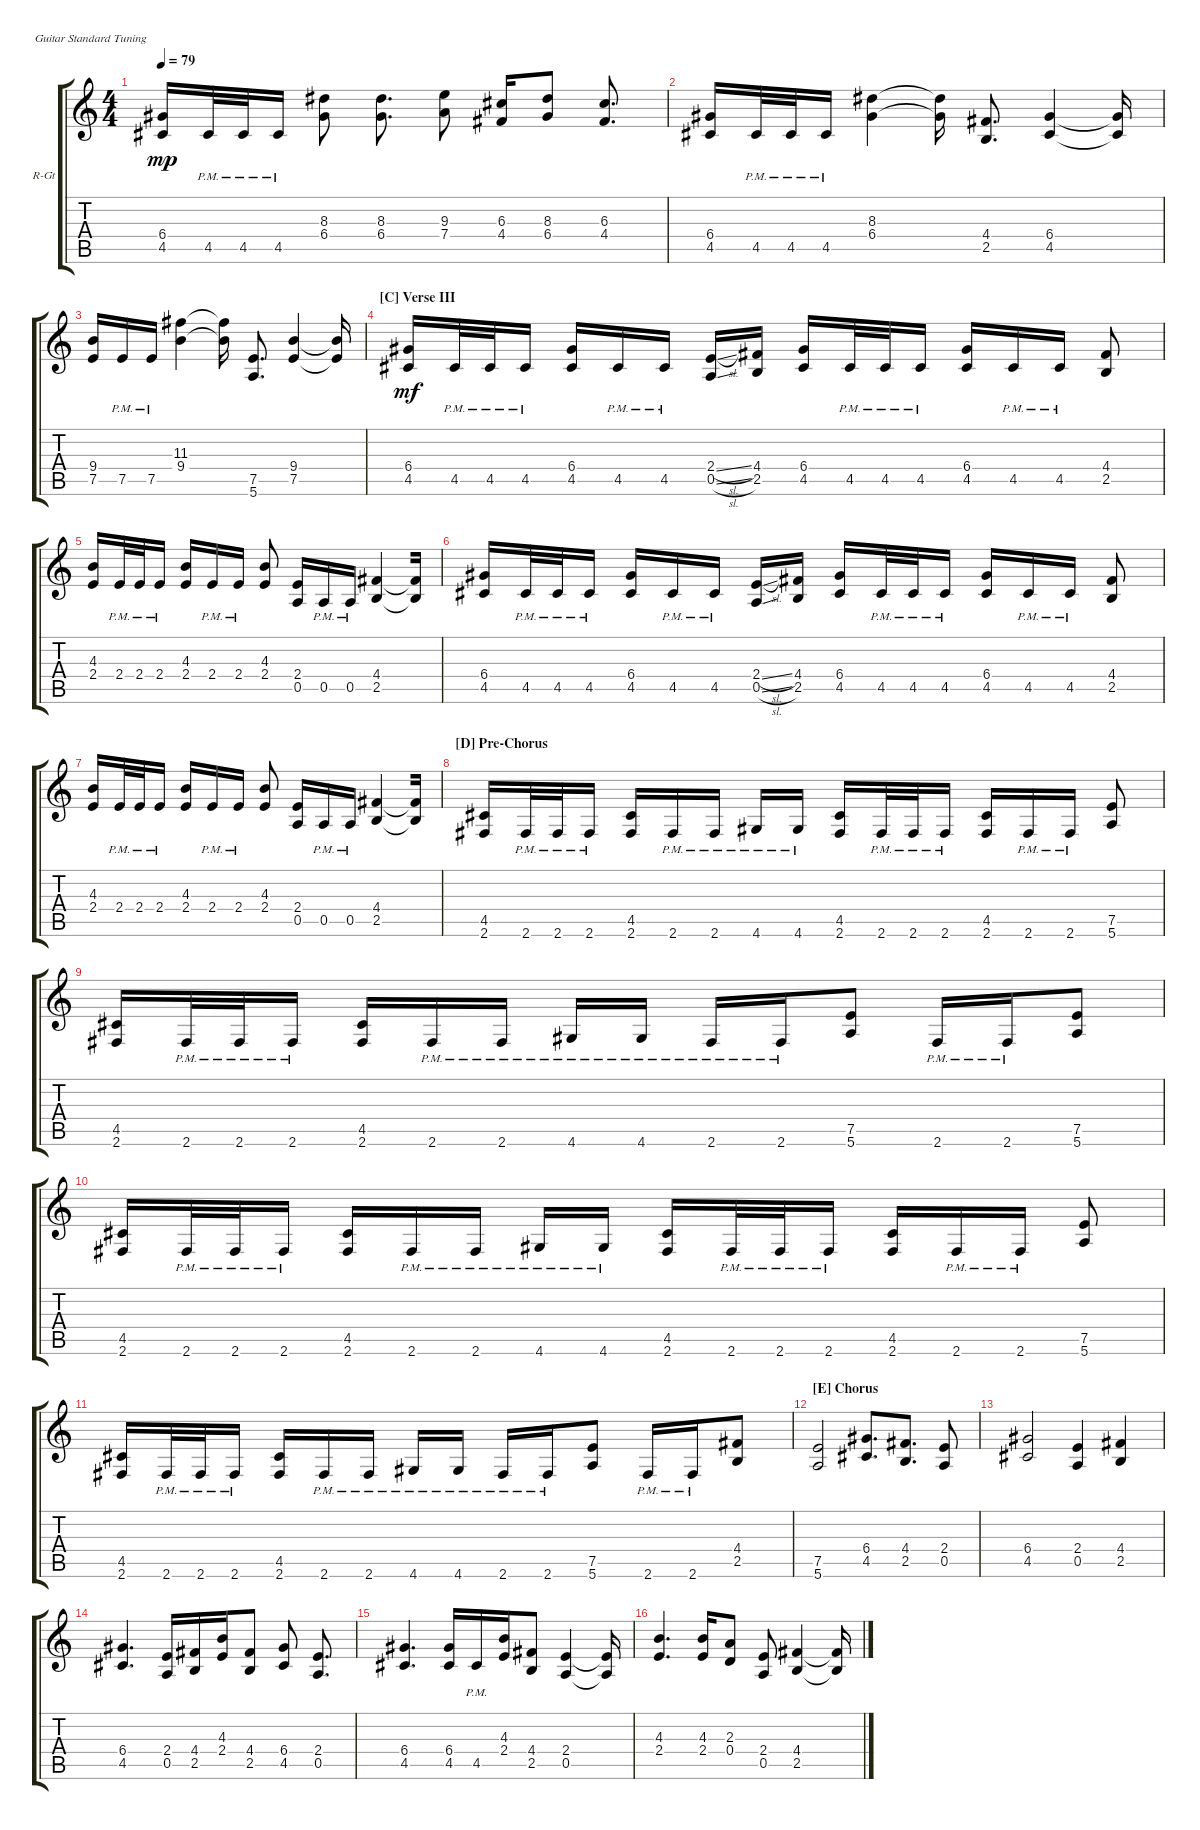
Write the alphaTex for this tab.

\defaultSystemsLayout 4
\bracketExtendMode groupsimilarinstruments
\firstSystemTrackNameOrientation horizontal
\otherSystemsTrackNameOrientation horizontal
\track ("Rhythm Guitar" "R-Gt") {instrument distortionguitar}
\staff {score tabs}
\tuning (E4 B3 G3 D3 A2 E2)
\ts (4 4)
\tempo 79
\clef g2
\ks c
(4.5 6.4).16{dy mp beam merge} 4.5{pm}.32{beam merge} 4.5{pm}.32{beam merge} 4.5{pm}.16{beam split} (6.4 8.3).8{beam split} (6.4 8.3).8{d beam split} (7.4 9.3).8{beam split} (4.4 6.3).16{beam merge} (6.4 8.3).8 (4.4 6.3).8{d beam split} |
(4.5 6.4).16{beam merge} 4.5{pm}.32{beam merge} 4.5{pm}.32{beam merge} 4.5{pm}.16{beam split} (6.4 8.3).4 (6.4{t} 8.3{t}).16 (2.5 4.4).8{d} (4.5 6.4).4 (4.5{t} 6.4{t}).16 |
(7.5 9.4).16{beam merge} 7.5{pm}.16{beam merge} 7.5{pm}.16{beam split} (9.4 11.3).4 (9.4{t} 11.3{t}).16 (5.6 7.5).8{d} (7.5 9.4).4 (7.5{t} 9.4{t}).16 |
\section ("C" "Verse III")
(4.5 6.4).16{dy mf beam merge} 4.5{pm}.32 4.5{pm}.32 4.5{pm}.16{beam split} (4.5 6.4).16{beam merge} 4.5{pm}.16 4.5{pm}.16{beam split} (0.5{sl} 2.4{sl}).16{beam merge} (2.5 4.4).16 (4.5 6.4).16{beam merge} 4.5{pm}.32 4.5{pm}.32 4.5{pm}.16{beam split} (4.5 6.4).16{beam merge} 4.5{pm}.16 4.5{pm}.16{beam split} (2.5 4.4).8{beam split} |
(2.4 4.3).16{beam merge} 2.4{pm}.32 2.4{pm}.32 2.4{pm}.16{beam split} (2.4 4.3).16{beam merge} 2.4{pm}.16 2.4{pm}.16{beam split} (2.4 4.3).8{beam split} (0.5 2.4).16{beam merge} 0.5{pm}.16 0.5{pm}.16{beam split} (2.5 4.4).4{beam merge} (2.5{t} 4.4{t}).16 |
(4.5 6.4).16{beam merge} 4.5{pm}.32 4.5{pm}.32 4.5{pm}.16{beam split} (4.5 6.4).16{beam merge} 4.5{pm}.16 4.5{pm}.16{beam split} (0.5{sl} 2.4{sl}).16{beam merge} (2.5 4.4).16 (4.5 6.4).16{beam merge} 4.5{pm}.32 4.5{pm}.32 4.5{pm}.16{beam split} (4.5 6.4).16{beam merge} 4.5{pm}.16 4.5{pm}.16{beam split} (2.5 4.4).8{beam split} |
(2.4 4.3).16{beam merge} 2.4{pm}.32 2.4{pm}.32 2.4{pm}.16{beam split} (2.4 4.3).16{beam merge} 2.4{pm}.16 2.4{pm}.16{beam split} (2.4 4.3).8{beam split} (0.5 2.4).16{beam merge} 0.5{pm}.16 0.5{pm}.16{beam split} (2.5 4.4).4{beam merge} (2.5{t} 4.4{t}).16 |
\section ("D" "Pre-Chorus")
(4.5 2.6).16{beam merge} 2.6{pm}.32 2.6{pm}.32 2.6{pm}.16{beam split} (4.5 2.6).16{beam merge} 2.6{pm}.16 2.6{pm}.16{beam split} 4.6{pm}.16{beam merge} 4.6{pm}.16{beam split} (4.5 2.6).16{beam merge} 2.6{pm}.32 2.6{pm}.32 2.6{pm}.16{beam split} (4.5 2.6).16{beam merge} 2.6{pm}.16 2.6{pm}.16{beam split} (5.6 7.5).8{beam split} |
(4.5 2.6).16{beam merge} 2.6{pm}.32 2.6{pm}.32 2.6{pm}.16{beam split} (4.5 2.6).16{beam merge} 2.6{pm}.16 2.6{pm}.16{beam split} 4.6{pm}.16{beam merge} 4.6{pm}.16{beam split} 2.6{pm}.16{beam merge} 2.6{pm}.16{beam merge} (7.5 5.6).8{beam split} 2.6{pm}.16 2.6{pm}.16{beam merge} (5.6 7.5).8{beam split} |
(4.5 2.6).16{beam merge} 2.6{pm}.32 2.6{pm}.32 2.6{pm}.16{beam split} (4.5 2.6).16{beam merge} 2.6{pm}.16 2.6{pm}.16{beam split} 4.6{pm}.16{beam merge} 4.6{pm}.16{beam split} (4.5 2.6).16{beam merge} 2.6{pm}.32 2.6{pm}.32 2.6{pm}.16{beam split} (4.5 2.6).16{beam merge} 2.6{pm}.16 2.6{pm}.16{beam split} (5.6 7.5).8{beam split} |
(4.5 2.6).16{beam merge} 2.6{pm}.32 2.6{pm}.32 2.6{pm}.16{beam split} (4.5 2.6).16{beam merge} 2.6{pm}.16 2.6{pm}.16{beam split} 4.6{pm}.16{beam merge} 4.6{pm}.16{beam split} 2.6{pm}.16{beam merge} 2.6{pm}.16{beam merge} (7.5 5.6).8{beam split} 2.6{pm}.16 2.6{pm}.16{beam merge} (2.5 4.4).8{beam split} |
\section ("E" "Chorus")
(5.6 7.5).2 (4.5 6.4).8{d} (2.5 4.4).8{d} (0.5 2.4).8 |
(4.5 6.4).2 (0.5 2.4).4 (2.5 4.4).4 |
(4.5 6.4).4{d} (0.5 2.4).16{beam merge} (4.4 2.5).16{beam merge} (2.4 4.3).16{beam merge} (2.5 4.4).8{beam split} (4.5 6.4).8 (0.5 2.4).8{d} |
(4.5 6.4).4{d} (4.5 6.4).16 4.5{pm}.16{beam merge} (2.4 4.3).16 (2.5 4.4).8 (0.5 2.4).4 (0.5{t} 2.4{t}).16 |
(2.4 4.3).4{d} (2.4 4.3).16 (0.4 2.3).8 (0.5 2.4).8 (2.5 4.4).4 (2.5{t} 4.4{t}).16
